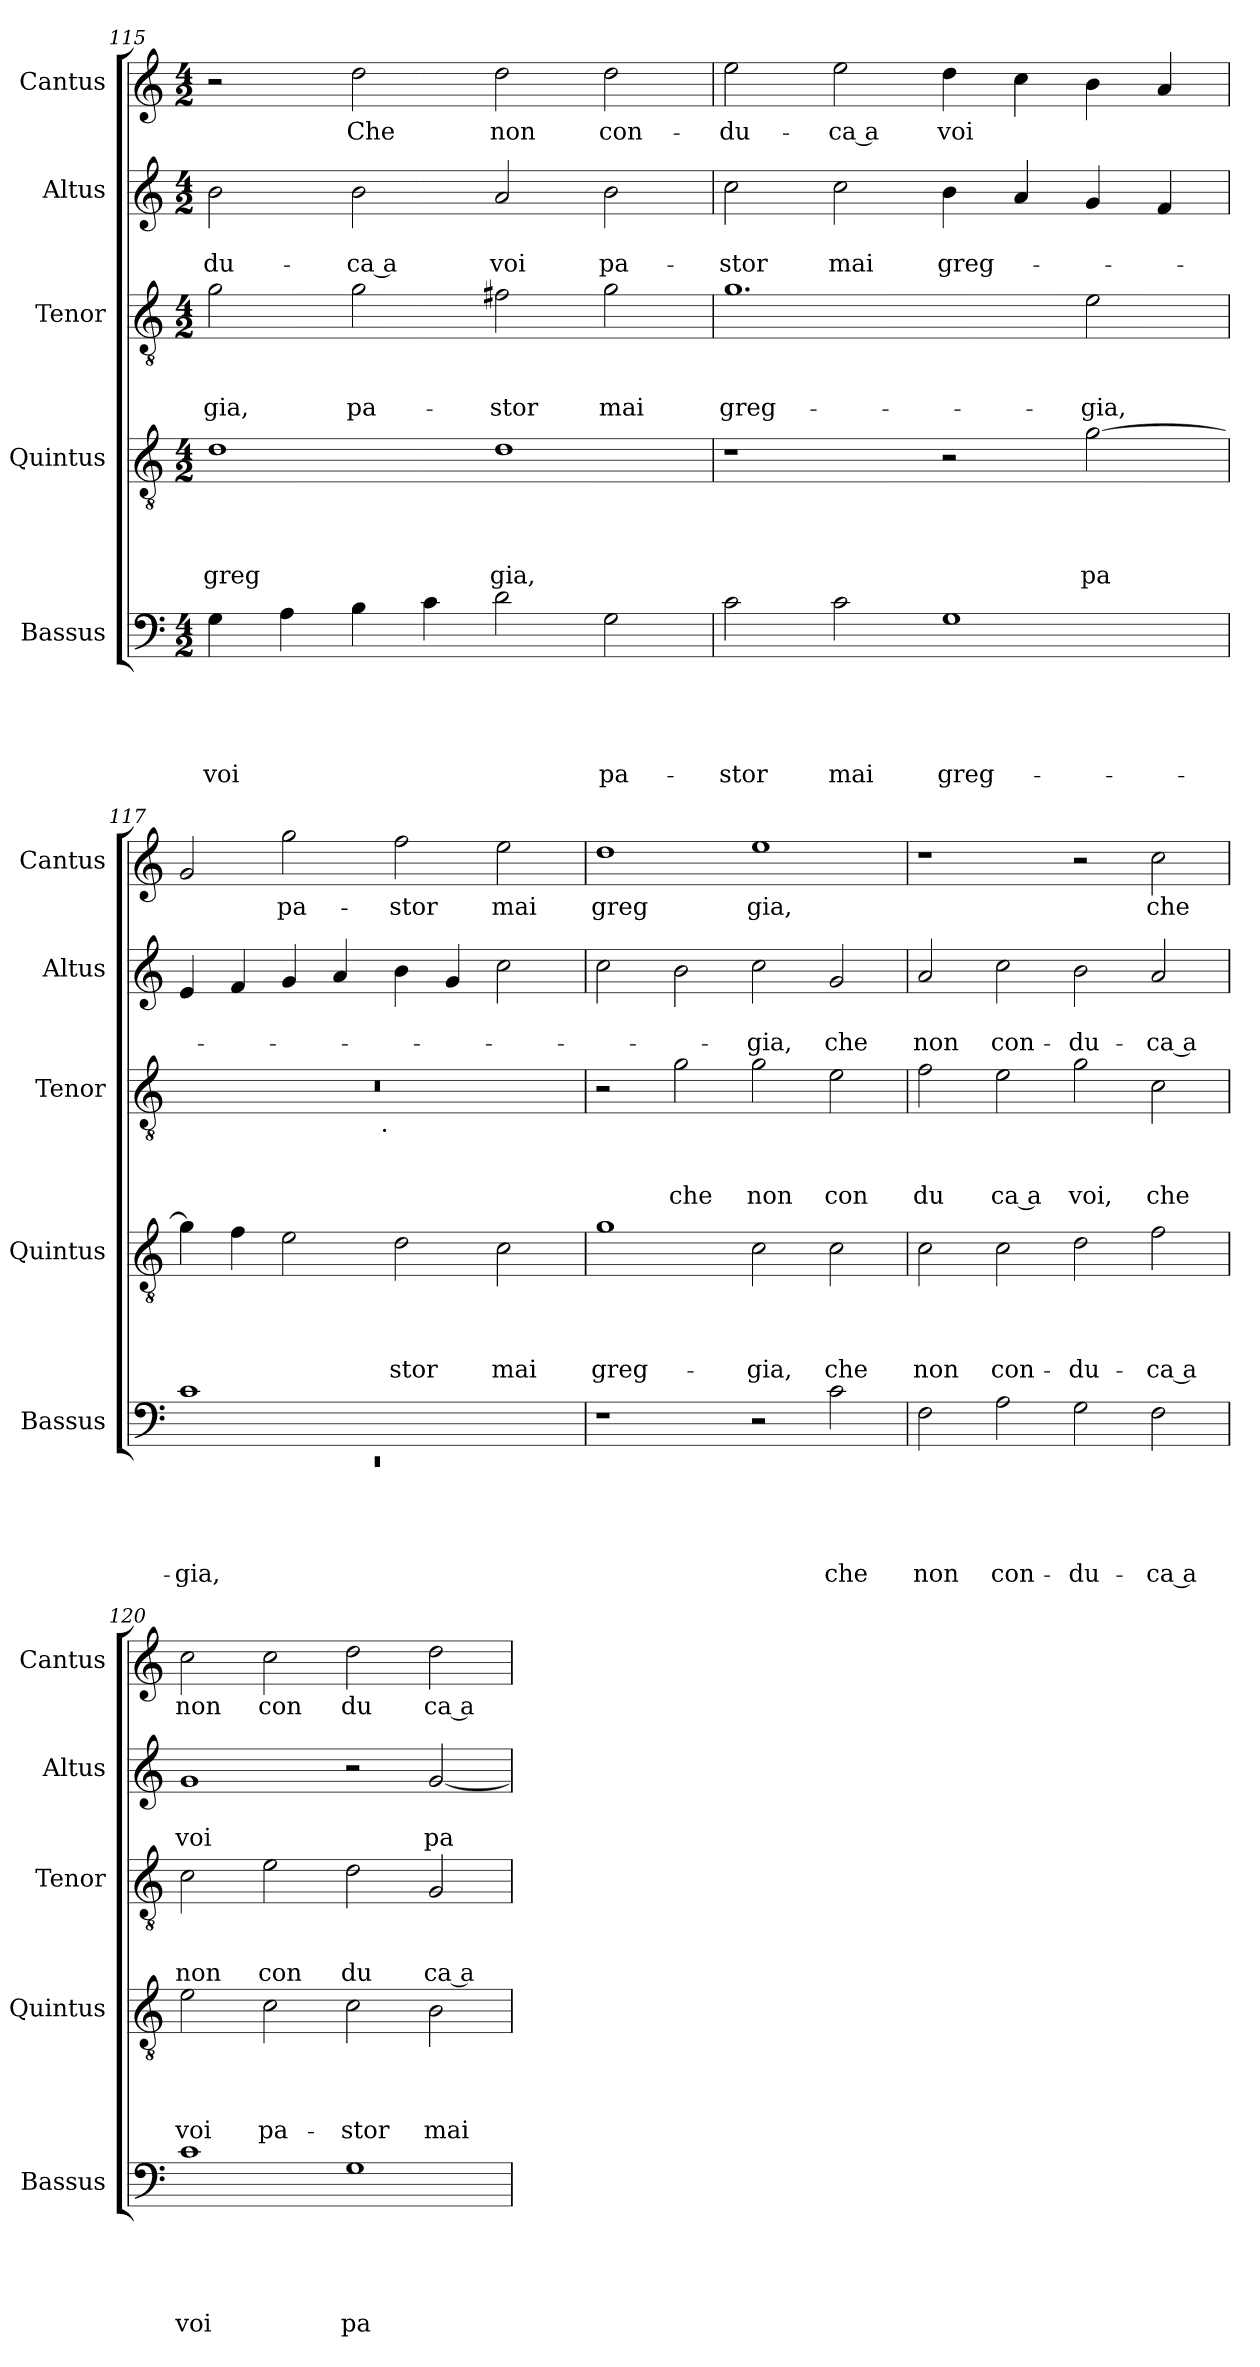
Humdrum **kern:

**kern	**text	**text	**text	**text	**text	**kern	**text	**text	**text	**text	**kern	**text	**text	**text	**kern	**text	**text	**kern	**text
*part5	*part5	*part5	*part5	*part5	*part5	*part4	*part4	*part4	*part4	*part4	*part3	*part3	*part3	*part3	*part2	*part2	*part2	*part1	*part1
*staff5	*staff5	*staff5	*staff5	*staff5	*staff5	*staff4	*staff4	*staff4	*staff4	*staff4	*staff3	*staff3	*staff3	*staff3	*staff2	*staff2	*staff2	*staff1	*staff1
*I"Bassus	*	*	*	*	*	*I"Quintus	*	*	*	*	*I"Tenor	*	*	*	*I"Altus	*	*	*I"Cantus	*
*I'Bassus	*	*	*	*	*	*I'Quintus	*	*	*	*	*I'Tenor	*	*	*	*I'Altus	*	*	*I'Cantus	*
*clefF4	*	*	*	*	*	*clefGv2	*	*	*	*	*clefGv2	*	*	*	*clefG2	*	*	*clefG2	*
*k[]	*	*	*	*	*	*k[]	*	*	*	*	*k[]	*	*	*	*k[]	*	*	*k[]	*
*C:	*	*	*	*	*	*C:	*	*	*	*	*C:	*	*	*	*C:	*	*	*C:	*
*M4/2	*	*	*	*	*	*M4/2	*	*	*	*	*M4/2	*	*	*	*M4/2	*	*	*M4/2	*
=115	=115	=115	=115	=115	=115	=115	=115	=115	=115	=115	=115	=115	=115	=115	=115	=115	=115	=115	=115
!	!	!	!	!	!LO:LY:b	!	!	!	!	!LO:LY:b	!	!	!	!LO:LY:b	!	!	!LO:LY:b	!	!
4G\	.	.	.	.	voi	1d	.	.	.	greg	2g\	.	.	-gia,	2b\	.	-du-	2r	.
4A\	.	.	.	.	.	.	.	.	.	.	.	.	.	.	.	.	.	.	.
!	!	!	!	!	!	!	!	!	!	!	!	!	!	!LO:LY:b	!	!	!LO:LY:b:rj	!	!LO:LY:b
4B\	.	.	.	.	.	.	.	.	.	.	2g\	.	.	pa-	2b\	.	-ca a	2dd\	Che
4c\	.	.	.	.	.	.	.	.	.	.	.	.	.	.	.	.	.	.	.
!	!	!	!	!	!	!	!	!	!	!LO:LY:b	!	!	!	!LO:LY:b	!	!	!LO:LY:b	!	!LO:LY:b
2d\	.	.	.	.	.	1d	.	.	.	gia,	2f#X\	.	.	-stor	2a/	.	voi	2dd\	non
!	!	!	!	!	!LO:LY:b	!	!	!	!	!	!	!	!	!LO:LY:b	!	!	!LO:LY:b	!	!LO:LY:b
2G\	.	.	.	.	pa-	.	.	.	.	.	2g\	.	.	mai	2b\	.	pa-	2dd\	con-
=116	=116	=116	=116	=116	=116	=116	=116	=116	=116	=116	=116	=116	=116	=116	=116	=116	=116	=116	=116
!	!	!	!	!	!LO:LY:b	!	!	!	!	!	!	!	!	!LO:LY:b	!	!	!LO:LY:b	!	!LO:LY:b
2c\	.	.	.	.	-stor	1r	.	.	.	.	1.g	.	.	greg-	2cc\	.	-stor	2ee\	-du-
!	!	!	!	!	!LO:LY:b	!	!	!	!	!	!	!	!	!	!	!	!LO:LY:b	!	!LO:LY:b:rj
2c\	.	.	.	.	mai	.	.	.	.	.	.	.	.	.	2cc\	.	mai	2ee\	-ca a
!	!	!	!	!	!LO:LY:b	!	!	!	!	!	!	!	!	!	!	!	!LO:LY:b	!	!LO:LY:b
1G	.	.	.	.	greg-	2r	.	.	.	.	.	.	.	.	4b\	.	greg-	4dd\	voi
.	.	.	.	.	.	.	.	.	.	.	.	.	.	.	4a/	.	.	4cc\	.
!	!	!	!	!	!	!	!	!	!	!LO:LY:b	!	!	!	!LO:LY:b	!	!	!	!	!
.	.	.	.	.	.	[>2g\	.	.	.	pa	2e\	.	.	-gia,	4g/	.	.	4b\	.
.	.	.	.	.	.	.	.	.	.	.	.	.	.	.	4f/	.	.	4a/	.
=117	=117	=117	=117	=117	=117	=117	=117	=117	=117	=117	=117	=117	=117	=117	=117	=117	=117	=117	=117
*^	*	*	*	*	*	*	*	*	*	*	*	*	*	*	*	*	*	*	*
!	!LO:N:vis=1	!	!	!	!	!LO:LY:b	!	!	!	!	!	!	!	!	!	!	!	!	!	!
*	*	*	*	*	*	*	*	*	*	*	*	*^	*	*	*	*	*	*	*	*
1c	0rEE	.	.	.	.	-gia,	4g\]	.	.	.	.	0r	2ryy	.	.	.	4e/	.	.	2g/	.
.	.	.	.	.	.	.	4f\	.	.	.	.	.	.	.	.	.	4f/	.	.	.	.
!	!	!	!	!	!	!	!	!	!	!	!	!	!	!	!	!	!	!	!	!	!LO:LY:b
.	.	.	.	.	.	.	2e\	.	.	.	.	.	4...ryy	.	.	.	4g/	.	.	2gg\	pa-
.	.	.	.	.	.	.	.	.	.	.	.	.	.	.	.	.	4a/	.	.	.	.
!	!	!	!	!	!	!	!	!	!	!	!	!	!LO:TX:b:t=.	!	!	!	!	!	!	!	!
.	.	.	.	.	.	.	.	.	.	.	.	.	1ryy	.	.	.	.	.	.	.	.
!	!	!	!	!	!	!	!	!	!	!	!LO:LY:b	!	!	!	!	!	!	!	!	!	!LO:LY:b
1ryy	.	.	.	.	.	.	2d\	.	.	.	stor	.	.	.	.	.	4b\	.	.	2ff\	-stor
.	.	.	.	.	.	.	.	.	.	.	.	.	.	.	.	.	4g/	.	.	.	.
!	!	!	!	!	!	!	!	!	!	!	!LO:LY:b	!	!	!	!	!	!	!	!	!	!LO:LY:b
.	.	.	.	.	.	.	2c\	.	.	.	mai	.	.	.	.	.	2cc\	.	.	2ee\	mai
.	.	.	.	.	.	.	.	.	.	.	.	.	32ryy	.	.	.	.	.	.	.	.
!!LO:LB:g=z
=118	=118	=118	=118	=118	=118	=118	=118	=118	=118	=118	=118	=118	=118	=118	=118	=118	=118	=118	=118	=118	=118
!	!	!	!	!	!	!	!	!	!	!	!LO:LY:b	!	!	!	!	!	!	!	!	!	!LO:LY:b
*v	*v	*	*	*	*	*	*	*	*	*	*	*v	*v	*	*	*	*	*	*	*	*
1r	.	.	.	.	.	1g	.	.	.	greg-	2r	.	.	.	2cc\	.	.	1dd	greg
!	!	!	!	!	!	!	!	!	!	!	!	!	!	!LO:LY:b	!	!	!	!	!
.	.	.	.	.	.	.	.	.	.	.	2g\	.	.	che	2b\	.	.	.	.
!	!	!	!	!	!	!	!	!	!	!LO:LY:b	!	!	!	!LO:LY:b	!	!	!LO:LY:b	!	!LO:LY:b
2r	.	.	.	.	.	2c\	.	.	.	-gia,	2g\	.	.	non	2cc\	.	-gia,	1ee	gia,
!	!	!	!	!	!LO:LY:b	!	!	!	!	!LO:LY:b	!	!	!	!LO:LY:b	!	!	!LO:LY:b	!	!
2c\	.	.	.	.	che	2c\	.	.	.	che	2e\	.	.	con	2g/	.	che	.	.
=119	=119	=119	=119	=119	=119	=119	=119	=119	=119	=119	=119	=119	=119	=119	=119	=119	=119	=119	=119
!	!	!	!	!	!LO:LY:b	!	!	!	!	!LO:LY:b	!	!	!	!LO:LY:b	!	!	!LO:LY:b	!	!
2F\	.	.	.	.	non	2c\	.	.	.	non	2f\	.	.	du	2a/	.	non	1r	.
!	!	!	!	!	!LO:LY:b	!	!	!	!	!LO:LY:b	!	!	!	!LO:LY:b:rj	!	!	!LO:LY:b	!	!
2A\	.	.	.	.	con-	2c\	.	.	.	con-	2e\	.	.	ca a	2cc\	.	con-	.	.
!	!	!	!	!	!LO:LY:b	!	!	!	!	!LO:LY:b	!	!	!	!LO:LY:b	!	!	!LO:LY:b	!	!
2G\	.	.	.	.	-du-	2d\	.	.	.	-du-	2g\	.	.	voi,	2b\	.	-du-	2r	.
!	!	!	!	!	!LO:LY:b:rj	!	!	!	!	!LO:LY:b:rj	!	!	!	!LO:LY:b	!	!	!LO:LY:b:rj	!	!LO:LY:b
2F\	.	.	.	.	-ca a	2f\	.	.	.	-ca a	2c\	.	.	che	2a/	.	-ca a	2cc\	che
=120	=120	=120	=120	=120	=120	=120	=120	=120	=120	=120	=120	=120	=120	=120	=120	=120	=120	=120	=120
!	!	!	!	!	!LO:LY:b	!	!	!	!	!LO:LY:b	!	!	!	!LO:LY:b	!	!	!LO:LY:b	!	!LO:LY:b
1c	.	.	.	.	voi	2e\	.	.	.	voi	2c\	.	.	non	1g	.	voi	2cc\	non
!	!	!	!	!	!	!	!	!	!	!LO:LY:b	!	!	!	!LO:LY:b	!	!	!	!	!LO:LY:b
.	.	.	.	.	.	2c\	.	.	.	pa-	2e\	.	.	con	.	.	.	2cc\	con
!	!	!	!	!	!LO:LY:b	!	!	!	!	!LO:LY:b	!	!	!	!LO:LY:b	!	!	!	!	!LO:LY:b
1G	.	.	.	.	pa-	2c\	.	.	.	-stor	2d\	.	.	du	2r	.	.	2dd\	du
!	!	!	!	!	!	!	!	!	!	!LO:LY:b	!	!	!	!LO:LY:b:rj	!	!	!LO:LY:b	!	!LO:LY:b:rj
.	.	.	.	.	.	2B\	.	.	.	mai	2G/	.	.	ca a	[<2g/	.	pa-	2dd\	ca a
=	=	=	=	=	=	=	=	=	=	=	=	=	=	=	=	=	=	=	=
*-	*-	*-	*-	*-	*-	*-	*-	*-	*-	*-	*-	*-	*-	*-	*-	*-	*-	*-	*-
